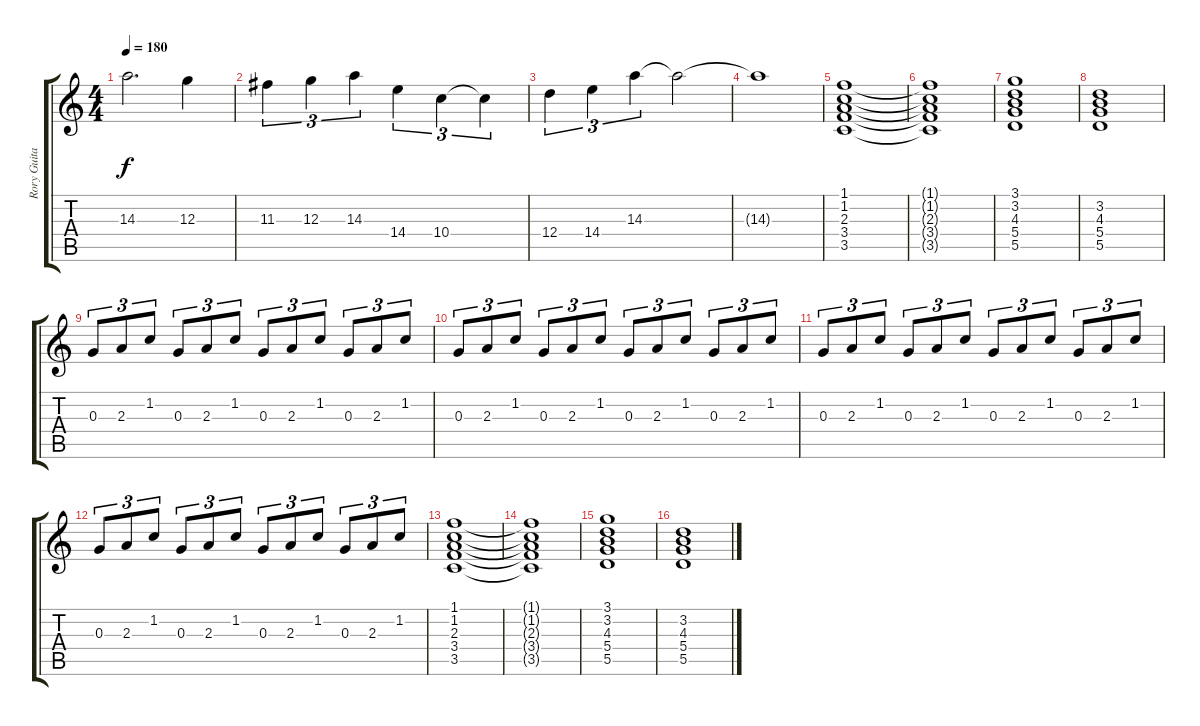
\track ("Rory Guitar" "Rory Guita") {instrument distortionguitar}
\staff {score tabs}
\tuning (E4 B3 G3 D3 A2 E2) {hide}
\ts (4 4)
\tempo 180
\clef g2
\ks c
14.3.2{d dy f} 12.3.4 |
11.3.4{tu (3 2)} 12.3.4{tu (3 2)} 14.3.4{tu (3 2)} 14.4.4{tu (3 2)} 10.4.4{tu (3 2)} 10.4{t}.4{tu (3 2)} |
12.4.4{tu (3 2)} 14.4.4{tu (3 2)} 14.3.4{tu (3 2)} 14.3{t}.2 |
14.3{t}.1 |
(1.1 1.2 2.3 3.4 3.5).1{volume 10} |
(1.1{t} 1.2{t} 2.3{t} 3.4{t} 3.5{t}).1{volume 10} |
(3.1 3.2 4.3 5.4 5.5).1 |
(3.2 4.3 5.4 5.5).1 |
0.3.8{tu (3 2)} 2.3.8{tu (3 2)} 1.2.8{tu (3 2)} 0.3.8{tu (3 2)} 2.3.8{tu (3 2)} 1.2.8{tu (3 2)} 0.3.8{tu (3 2)} 2.3.8{tu (3 2)} 1.2.8{tu (3 2)} 0.3.8{tu (3 2)} 2.3.8{tu (3 2)} 1.2.8{tu (3 2)} |
0.3.8{tu (3 2)} 2.3.8{tu (3 2)} 1.2.8{tu (3 2)} 0.3.8{tu (3 2)} 2.3.8{tu (3 2)} 1.2.8{tu (3 2)} 0.3.8{tu (3 2)} 2.3.8{tu (3 2)} 1.2.8{tu (3 2)} 0.3.8{tu (3 2)} 2.3.8{tu (3 2)} 1.2.8{tu (3 2)} |
0.3.8{tu (3 2)} 2.3.8{tu (3 2)} 1.2.8{tu (3 2)} 0.3.8{tu (3 2)} 2.3.8{tu (3 2)} 1.2.8{tu (3 2)} 0.3.8{tu (3 2)} 2.3.8{tu (3 2)} 1.2.8{tu (3 2)} 0.3.8{tu (3 2)} 2.3.8{tu (3 2)} 1.2.8{tu (3 2)} |
0.3.8{tu (3 2)} 2.3.8{tu (3 2)} 1.2.8{tu (3 2)} 0.3.8{tu (3 2)} 2.3.8{tu (3 2)} 1.2.8{tu (3 2)} 0.3.8{tu (3 2)} 2.3.8{tu (3 2)} 1.2.8{tu (3 2)} 0.3.8{tu (3 2)} 2.3.8{tu (3 2)} 1.2.8{tu (3 2)} |
(1.1 1.2 2.3 3.4 3.5).1{volume 10} |
(1.1{t} 1.2{t} 2.3{t} 3.4{t} 3.5{t}).1{volume 10} |
(3.1 3.2 4.3 5.4 5.5).1 |
(3.2 4.3 5.4 5.5).1
